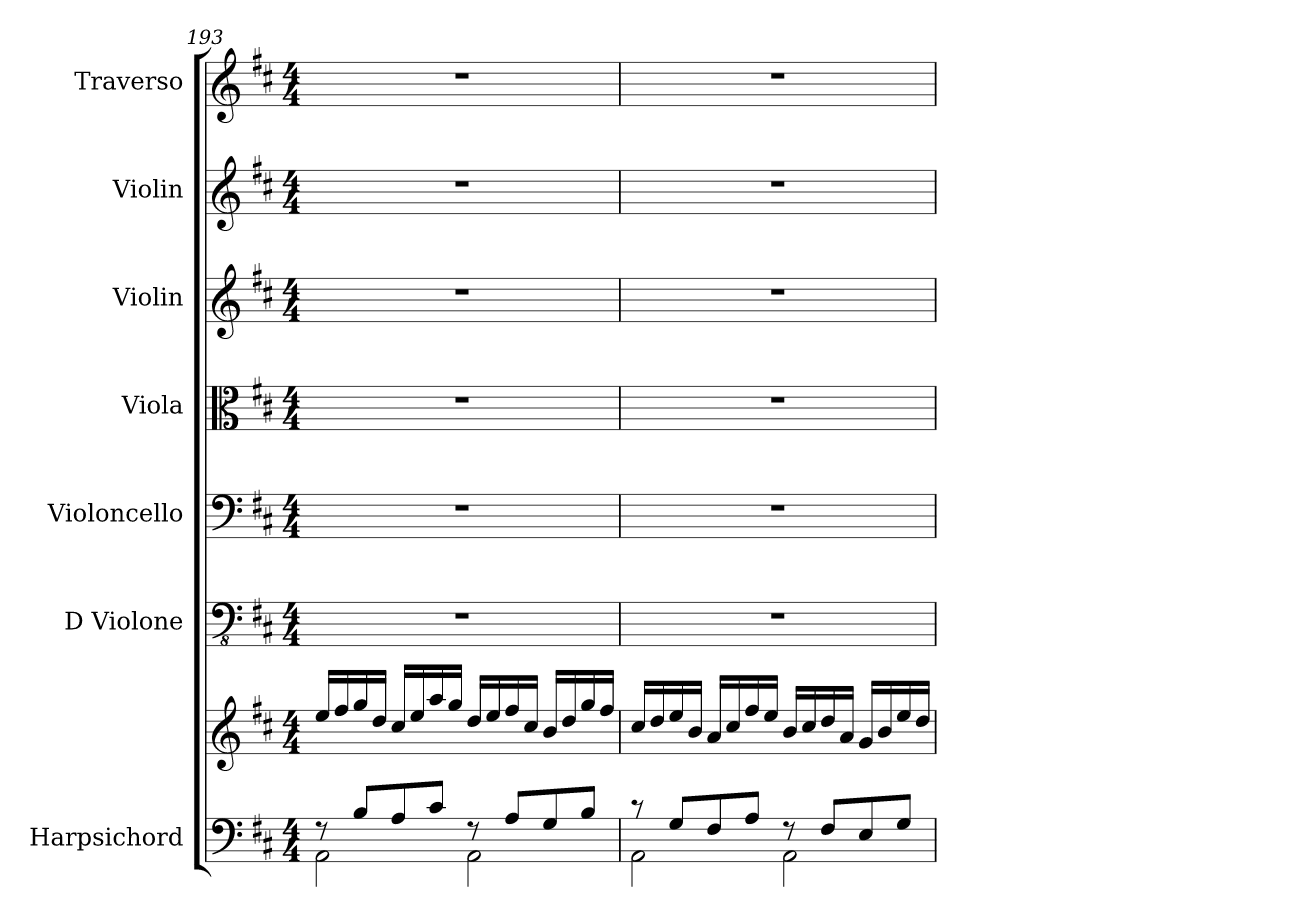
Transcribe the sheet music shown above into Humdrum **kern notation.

**kern	**kern	**kern	**kern	**kern	**kern	**kern	**kern
*part7	*part7	*part6	*part5	*part4	*part3	*part2	*part1
*staff8	*staff7	*staff6	*staff5	*staff4	*staff3	*staff2	*staff1
*I"Harpsichord	*	*I"D Violone	*I"Violoncello	*I"Viola	*I"Violin	*I"Violin	*I"Traverso
*I'Hch.	*	*I'D Vne.	*I'Vc.	*I'Vla.	*I'Vln.	*I'Vln.	*I'Trv.
!!LO:PB:g=z
*clefF4	*clefG2	*clefFv4	*clefF4	*clefC3	*clefG2	*clefG2	*clefG2
*	*	*ITrd7c12	*	*	*	*	*
*k[f#c#]	*k[f#c#]	*k[f#c#]	*k[f#c#]	*k[f#c#]	*k[f#c#]	*k[f#c#]	*k[f#c#]
*M4/4	*M4/4	*M4/4	*M4/4	*M4/4	*M4/4	*M4/4	*M4/4
=193	=193	=193	=193	=193	=193	=193	=193
*^	*	*	*	*	*	*	*
8rF	2AA\	16ee/LL	1r	1r	1r	1r	1r	1r
.	.	16ff#/	.	.	.	.	.	.
8B/L	.	16gg/	.	.	.	.	.	.
.	.	16dd/JJ	.	.	.	.	.	.
8A/	.	16cc#/LL	.	.	.	.	.	.
.	.	16ee/	.	.	.	.	.	.
8c#/J	.	16aa/	.	.	.	.	.	.
.	.	16gg/JJ	.	.	.	.	.	.
8rF	2AA\	16dd/LL	.	.	.	.	.	.
.	.	16ee/	.	.	.	.	.	.
8A/L	.	16ff#/	.	.	.	.	.	.
.	.	16cc#/JJ	.	.	.	.	.	.
8G/	.	16b/LL	.	.	.	.	.	.
.	.	16dd/	.	.	.	.	.	.
8B/J	.	16gg/	.	.	.	.	.	.
.	.	16ff#/JJ	.	.	.	.	.	.
=194	=194	=194	=194	=194	=194	=194	=194	=194
8r	2AA\	16cc#/LL	1r	1r	1r	1r	1r	1r
.	.	16dd/	.	.	.	.	.	.
8G/L	.	16ee/	.	.	.	.	.	.
.	.	16b/JJ	.	.	.	.	.	.
8F#/	.	16a/LL	.	.	.	.	.	.
.	.	16cc#/	.	.	.	.	.	.
8A/J	.	16ff#/	.	.	.	.	.	.
.	.	16ee/JJ	.	.	.	.	.	.
8rF	2AA\	16b/LL	.	.	.	.	.	.
.	.	16cc#/	.	.	.	.	.	.
8F#/L	.	16dd/	.	.	.	.	.	.
.	.	16a/JJ	.	.	.	.	.	.
8E/	.	16g/LL	.	.	.	.	.	.
.	.	16b/	.	.	.	.	.	.
8G/J	.	16ee/	.	.	.	.	.	.
.	.	16dd/JJ	.	.	.	.	.	.
*v	*v	*	*	*	*	*	*	*
=	=	=	=	=	=	=	=
*-	*-	*-	*-	*-	*-	*-	*-
